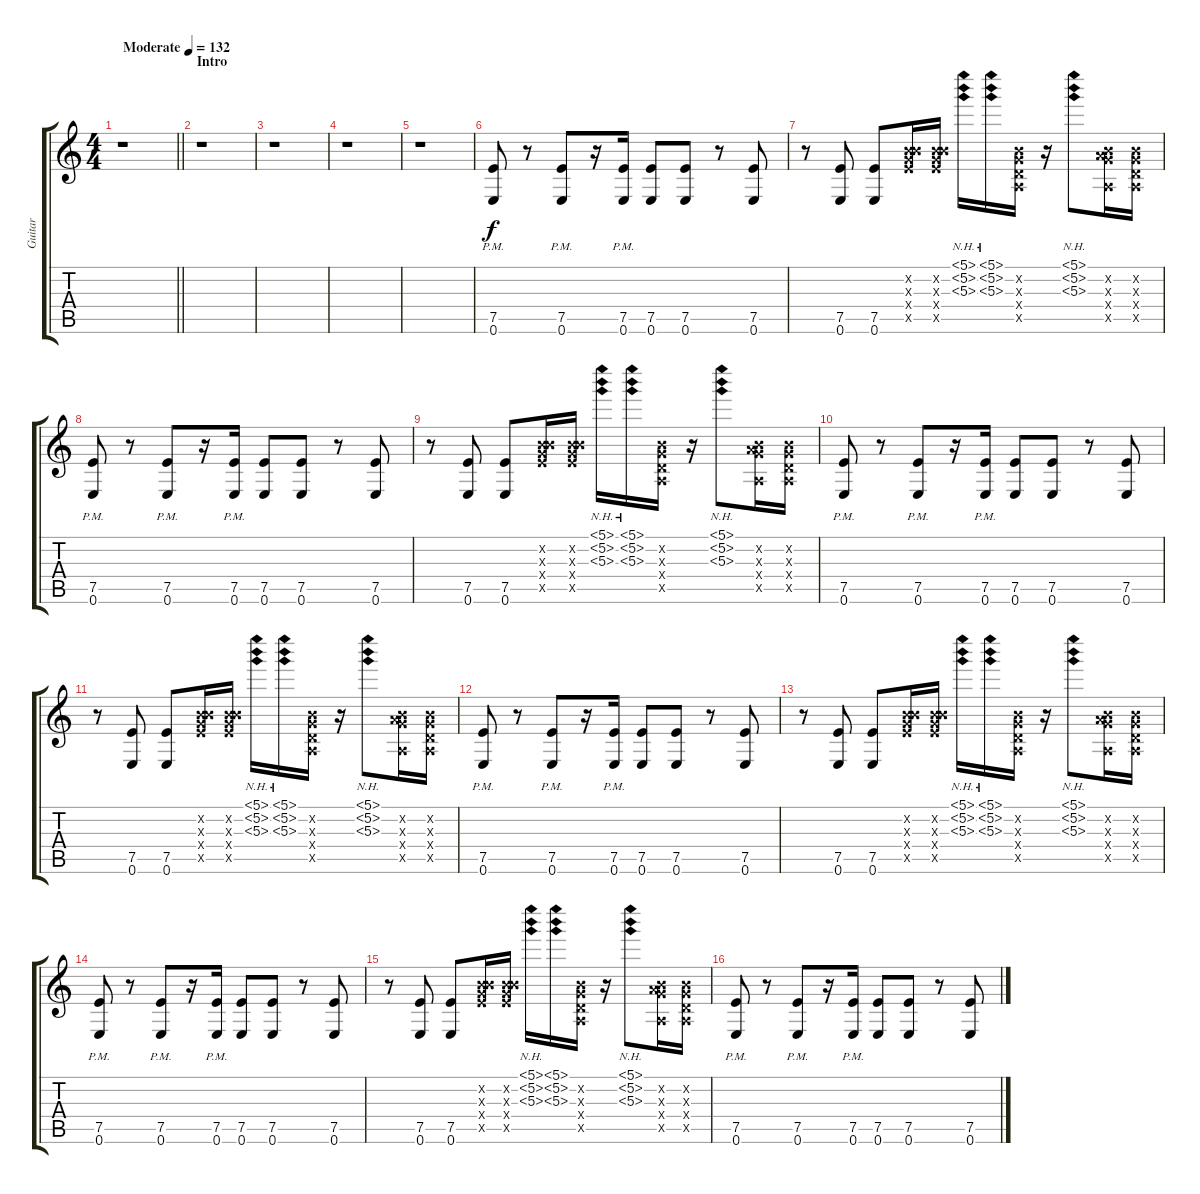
\track ("Guitar" "Guitar") {instrument distortionguitar}
\staff {score tabs}
\tuning (E4 B3 G3 D3 A2 E2) {hide}
\ts (4 4)
\tempo (132 "Moderate")
\clef g2
\barLineRight lightlight
\ks c
r.1{dy f instrument distortionguitar} |
\section ("" "Intro")
r.1 |
r.1 |
r.1 |
r.1 |
(7.5 0.6{pm}).8 r.8 (7.5 0.6{pm}).8 r.16 (7.5 0.6{pm}).16 (7.5 0.6).8 (7.5 0.6).8 r.8 (7.5 0.6).8 |
r.8 (7.5 0.6).8 (7.5 0.6).8 (0.2{x} 0.3{x} 9.4{x} 7.5{x}).16 (0.2{x} 0.3{x} 9.4{x} 7.5{x}).16 (5.1{nh} 5.2{nh} 5.3{nh}).16 (5.1{nh} 5.2{nh} 5.3{nh}).16 (0.2{x} 0.3{x} 0.4{x} 0.5{x}).16 r.16 (5.1{nh} 5.2{nh} 5.3{nh}).8 (0.2{x} 0.3{x} 7.4{x} 0.5{x}).16 (0.2{x} 0.3{x} 0.4{x} 0.5{x}).16 |
(7.5 0.6{pm}).8 r.8 (7.5 0.6{pm}).8 r.16 (7.5 0.6{pm}).16 (7.5 0.6).8 (7.5 0.6).8 r.8 (7.5 0.6).8 |
r.8 (7.5 0.6).8 (7.5 0.6).8 (0.2{x} 0.3{x} 9.4{x} 7.5{x}).16 (0.2{x} 0.3{x} 9.4{x} 7.5{x}).16 (5.1{nh} 5.2{nh} 5.3{nh}).16 (5.1{nh} 5.2{nh} 5.3{nh}).16 (0.2{x} 0.3{x} 0.4{x} 0.5{x}).16 r.16 (5.1{nh} 5.2{nh} 5.3{nh}).8 (0.2{x} 0.3{x} 7.4{x} 0.5{x}).16 (0.2{x} 0.3{x} 0.4{x} 0.5{x}).16 |
(7.5 0.6{pm}).8 r.8 (7.5 0.6{pm}).8 r.16 (7.5 0.6{pm}).16 (7.5 0.6).8 (7.5 0.6).8 r.8 (7.5 0.6).8 |
r.8 (7.5 0.6).8 (7.5 0.6).8 (0.2{x} 0.3{x} 9.4{x} 7.5{x}).16 (0.2{x} 0.3{x} 9.4{x} 7.5{x}).16 (5.1{nh} 5.2{nh} 5.3{nh}).16 (5.1{nh} 5.2{nh} 5.3{nh}).16 (0.2{x} 0.3{x} 0.4{x} 0.5{x}).16 r.16 (5.1{nh} 5.2{nh} 5.3{nh}).8 (0.2{x} 0.3{x} 7.4{x} 0.5{x}).16 (0.2{x} 0.3{x} 0.4{x} 0.5{x}).16 |
(7.5 0.6{pm}).8 r.8 (7.5 0.6{pm}).8 r.16 (7.5 0.6{pm}).16 (7.5 0.6).8 (7.5 0.6).8 r.8 (7.5 0.6).8 |
r.8 (7.5 0.6).8 (7.5 0.6).8 (0.2{x} 0.3{x} 9.4{x} 7.5{x}).16 (0.2{x} 0.3{x} 9.4{x} 7.5{x}).16 (5.1{nh} 5.2{nh} 5.3{nh}).16 (5.1{nh} 5.2{nh} 5.3{nh}).16 (0.2{x} 0.3{x} 0.4{x} 0.5{x}).16 r.16 (5.1{nh} 5.2{nh} 5.3{nh}).8 (0.2{x} 0.3{x} 7.4{x} 0.5{x}).16 (0.2{x} 0.3{x} 0.4{x} 0.5{x}).16 |
(7.5 0.6{pm}).8 r.8 (7.5 0.6{pm}).8 r.16 (7.5 0.6{pm}).16 (7.5 0.6).8 (7.5 0.6).8 r.8 (7.5 0.6).8 |
r.8 (7.5 0.6).8 (7.5 0.6).8 (0.2{x} 0.3{x} 9.4{x} 7.5{x}).16 (0.2{x} 0.3{x} 9.4{x} 7.5{x}).16 (5.1{nh} 5.2{nh} 5.3{nh}).16 (5.1{nh} 5.2{nh} 5.3{nh}).16 (0.2{x} 0.3{x} 0.4{x} 0.5{x}).16 r.16 (5.1{nh} 5.2{nh} 5.3{nh}).8 (0.2{x} 0.3{x} 7.4{x} 0.5{x}).16 (0.2{x} 0.3{x} 0.4{x} 0.5{x}).16 |
(7.5{pm} 0.6{pm}).8 r.8 (7.5{pm} 0.6{pm}).8 r.16 (7.5{pm} 0.6{pm}).16 (7.5 0.6).8 (7.5 0.6).8 r.8 (7.5 0.6).8
